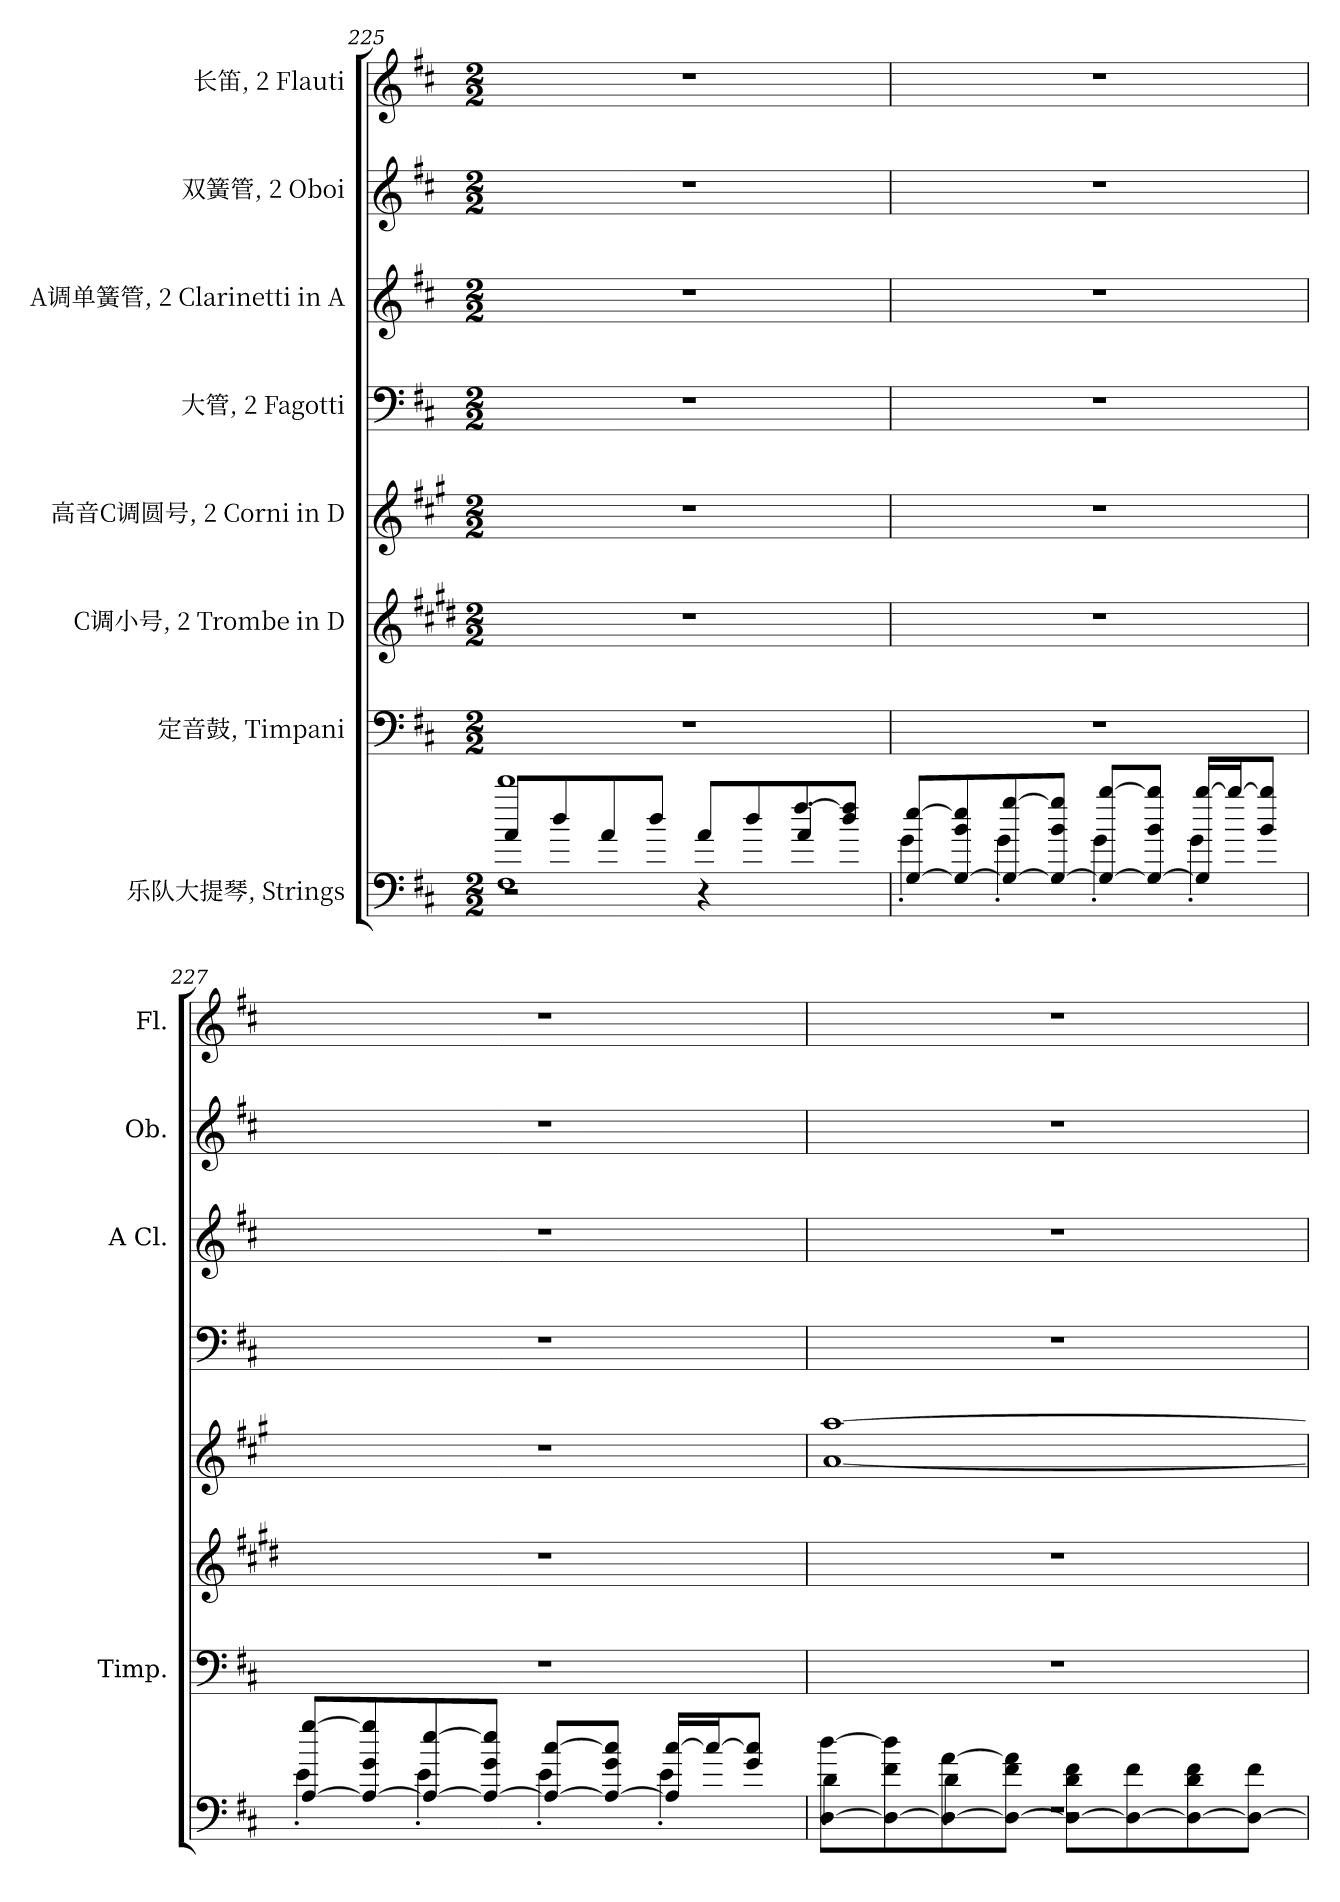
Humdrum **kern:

**kern	**kern	**kern	**kern	**kern	**kern	**kern	**kern
*part8	*part7	*part6	*part5	*part4	*part3	*part2	*part1
*staff8	*staff7	*staff6	*staff5	*staff4	*staff3	*staff2	*staff1
*I"乐队大提琴, Strings	*I"定音鼓, Timpani	*I"C调小号, 2 Trombe in D	*I"高音C调圆号, 2 Corni in D	*I"大管, 2 Fagotti	*I"A调单簧管, 2 Clarinetti in A	*I"双簧管, 2 Oboi	*I"长笛, 2 Flauti
*	*I'Timp.	*	*	*	*I'A Cl.	*I'Ob.	*I'Fl.
*clefF4	*clefF4	*clefG2	*clefG2	*clefF4	*clefG2	*clefG2	*clefG2
*	*	*ITrd1c2	*ITrd4c7	*	*ITrd2c3	*	*
*k[f#c#]	*k[f#c#]	*k[f#c#]	*k[f#c#]	*k[f#c#]	*k[f#c#g#d#a#]	*k[f#c#]	*k[f#c#]
*M2/2	*M2/2	*M2/2	*M2/2	*M2/2	*M2/2	*M2/2	*M2/2
=225	=225	=225	=225	=225	=225	=225	=225
*^	*	*	*	*	*	*	*
*	*^	*	*	*	*	*	*	*
8a/L	1F# 1ddd	2r	1r	1r	1r	1r	1r	1r	1r
8dd/	.	.	.	.	.	.	.	.	.
8a/	.	.	.	.	.	.	.	.	.
8dd/J	.	.	.	.	.	.	.	.	.
8a/L	.	4r	.	.	.	.	.	.	.
8dd/	.	.	.	.	.	.	.	.	.
[8ff#/	.	4a'/	.	.	.	.	.	.	.
8dd/ 8ff#/]J	.	.	.	.	.	.	.	.	.
*	*v	*v	*	*	*	*	*	*	*
!!LO:PB:g=z
=226	=226	=226	=226	=226	=226	=226	=226	=226
[8G/ [8ee/L	4g'\	1r	1r	1r	1r	1r	1r	1r
8G/_ 8b/ 8ee/]	.	.	.	.	.	.	.	.
8G/_ [8gg/	4g'\	.	.	.	.	.	.	.
8G/_ 8b/ 8gg/]J	.	.	.	.	.	.	.	.
8G/_ [8bb/L	4g'\	.	.	.	.	.	.	.
8G/_ 8b/ 8bb/]J	.	.	.	.	.	.	.	.
16G/] [16bb/LL	4g'\	.	.	.	.	.	.	.
16bb/J_	.	.	.	.	.	.	.	.
8b/ 8bb/]J	.	.	.	.	.	.	.	.
=227	=227	=227	=227	=227	=227	=227	=227	=227
[8A/ [8gg/L	4e'\	1r	1r	1r	1r	1r	1r	1r
8A/_ 8g/ 8gg/]	.	.	.	.	.	.	.	.
8A/_ [8ee/	4e'\	.	.	.	.	.	.	.
8A/_ 8g/ 8ee/]J	.	.	.	.	.	.	.	.
8A/_ [8cc#/L	4e'\	.	.	.	.	.	.	.
8A/_ 8g/ 8cc#/]J	.	.	.	.	.	.	.	.
16A/] [16cc#/LL	4e'\	.	.	.	.	.	.	.
16cc#/J_	.	.	.	.	.	.	.	.
8g/ 8cc#/]J	.	.	.	.	.	.	.	.
!!LO:PB:g=z
=228	=228	=228	=228	=228	=228	=228	=228	=228
*	*^	*	*	*	*	*	*	*
1r	4d'\	[8D\ [8dd\L	1r	1r	[1d [1dd	1r	1r	1r	1r
.	.	8D\_ 8f#\ 8dd\]	.	.	.	.	.	.	.
.	4d'\	8D\_ [8a\	.	.	.	.	.	.	.
.	.	8D\_ 8f#\ 8a\]J	.	.	.	.	.	.	.
.	2r	8D\_ 8d\ 8f#\L	.	.	.	.	.	.	.
.	.	8D\_ 8f#\	.	.	.	.	.	.	.
.	.	8D\_ 8d\ 8f#\	.	.	.	.	.	.	.
.	.	8D\_ 8f#\J	.	.	.	.	.	.	.
*v	*v	*v	*	*	*	*	*	*	*
=	=	=	=	=	=	=	=
*-	*-	*-	*-	*-	*-	*-	*-
